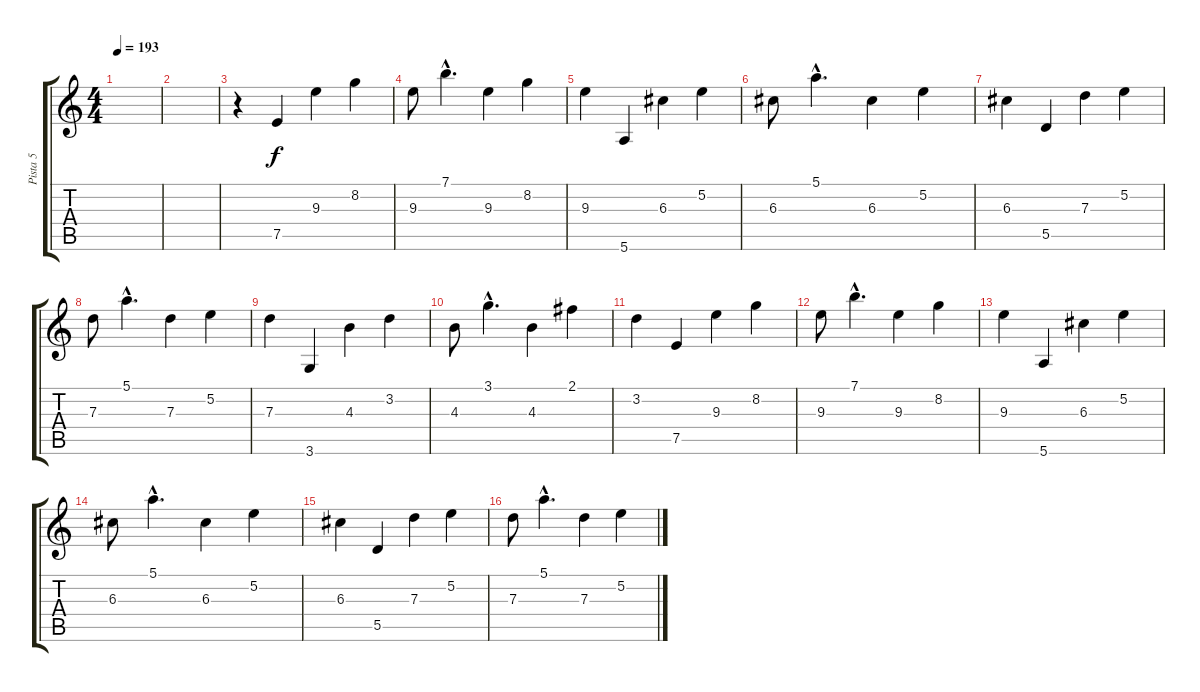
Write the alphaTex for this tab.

\track ("Pista 5" "Pista 5") {instrument acousticguitarnylon}
\staff {score tabs}
\tuning (E4 B3 G3 D3 A2 E2) {hide}
\ts (4 4)
\tempo 193
\clef g2
\ks c
|
|
r.4 7.5.4 9.3.4 8.2.4 |
9.3.8 7.1{hac}.4{d} 9.3.4 8.2.4 |
9.3.4 5.6.4 6.3.4 5.2.4 |
6.3.8 5.1{hac}.4{d} 6.3.4 5.2.4 |
6.3.4 5.5.4 7.3.4 5.2.4 |
7.3.8 5.1{hac}.4{d} 7.3.4 5.2.4 |
7.3.4 3.6.4 4.3.4 3.2.4 |
4.3.8 3.1{hac}.4{d} 4.3.4 2.1.4 |
3.2.4 7.5.4 9.3.4 8.2.4 |
9.3.8 7.1{hac}.4{d} 9.3.4 8.2.4 |
9.3.4 5.6.4 6.3.4 5.2.4 |
6.3.8 5.1{hac}.4{d} 6.3.4 5.2.4 |
6.3.4 5.5.4 7.3.4 5.2.4 |
7.3.8 5.1{hac}.4{d} 7.3.4 5.2.4
